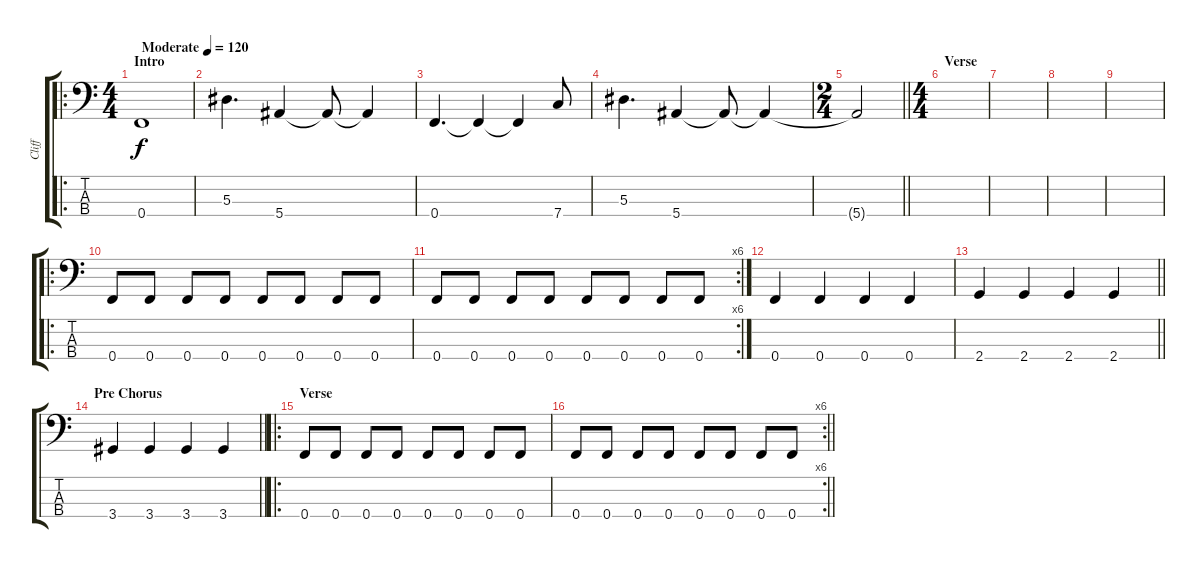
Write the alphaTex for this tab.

\track ("Cliff" "Cliff") {instrument electricbassfinger}
\staff {score tabs}
\tuning (Ab2 Eb2 Bb1 F1) {hide}
\ro
\ts (4 4)
\section ("" "Intro")
\tempo (120 "Moderate")
\clef f4
\ks c
0.4.1{dy f instrument electricbassfinger} |
5.3.4{d} 5.4.4 5.4{t}.8 5.4{t}.4 |
0.4.4{d} 0.4{t}.4 0.4{t}.4 7.4.8 |
5.3.4{d} 5.4.4 5.4{t}.8 5.4{t}.4 |
\ts (2 4)
\barLineRight lightlight
5.4{t}.2 |
\ts (4 4)
\section ("" "Verse")
|
|
|
|
\ro
0.4.8 0.4.8 0.4.8 0.4.8 0.4.8 0.4.8 0.4.8 0.4.8 |
\rc 6
0.4.8 0.4.8 0.4.8 0.4.8 0.4.8 0.4.8 0.4.8 0.4.8 |
0.4.4 0.4.4 0.4.4 0.4.4 |
\barLineRight lightlight
2.4.4 2.4.4 2.4.4 2.4.4 |
\section ("" "Pre Chorus")
\barLineRight lightlight
3.4.4 3.4.4 3.4.4 3.4.4 |
\ro
\section ("" "Verse")
0.4.8 0.4.8 0.4.8 0.4.8 0.4.8 0.4.8 0.4.8 0.4.8 |
\rc 6
\barLineRight lightlight
0.4.8 0.4.8 0.4.8 0.4.8 0.4.8 0.4.8 0.4.8 0.4.8
